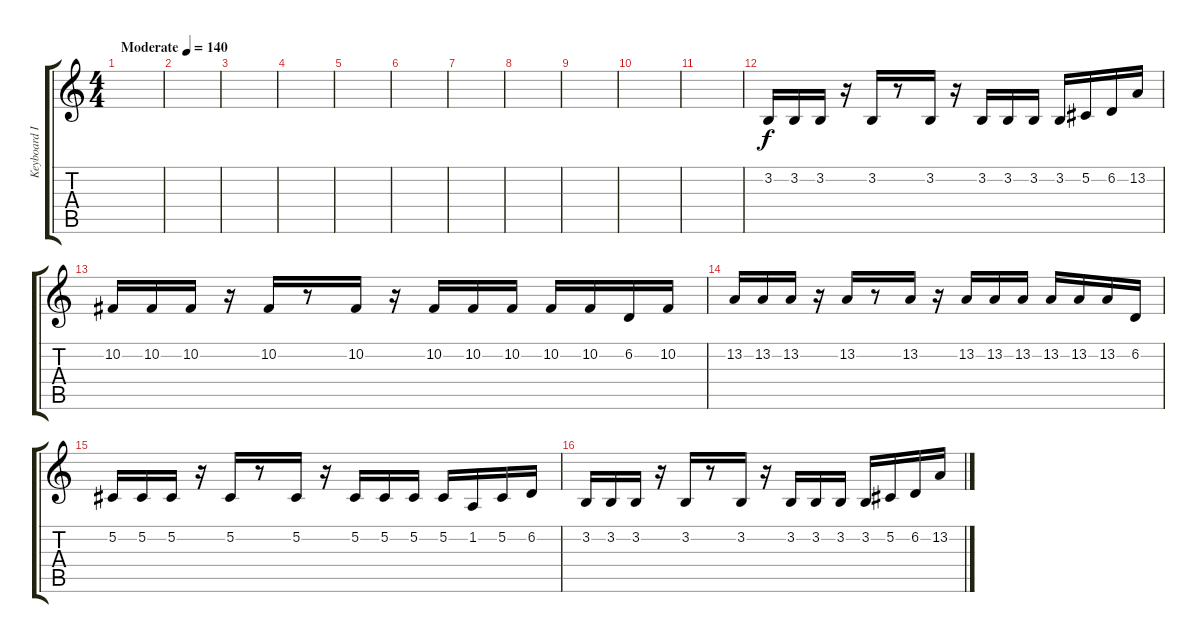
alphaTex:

\track ("Keyboard IV" "Keyboard I") {instrument lead2sawtooth}
\staff {score tabs}
\tuning (Db4 Ab3 E3 B2 Gb2 B1) {hide}
\ts (4 4)
\tempo (140 "Moderate")
\clef g2
\ks c
|
|
|
|
|
|
|
|
|
|
|
3.2.16 3.2.16 3.2.16 r.16 3.2.16 r.8 3.2.16 r.16 3.2.16 3.2.16 3.2.16 3.2.16 5.2.16 6.2.16 13.2.16 |
10.2.16 10.2.16 10.2.16 r.16 10.2.16 r.8 10.2.16 r.16 10.2.16 10.2.16 10.2.16 10.2.16 10.2.16 6.2.16 10.2.16 |
13.2.16 13.2.16 13.2.16 r.16 13.2.16 r.8 13.2.16 r.16 13.2.16 13.2.16 13.2.16 13.2.16 13.2.16 13.2.16 6.2.16 |
5.2.16 5.2.16 5.2.16 r.16 5.2.16 r.8 5.2.16 r.16 5.2.16 5.2.16 5.2.16 5.2.16 1.2.16 5.2.16 6.2.16 |
3.2.16 3.2.16 3.2.16 r.16 3.2.16 r.8 3.2.16 r.16 3.2.16 3.2.16 3.2.16 3.2.16 5.2.16 6.2.16 13.2.16
